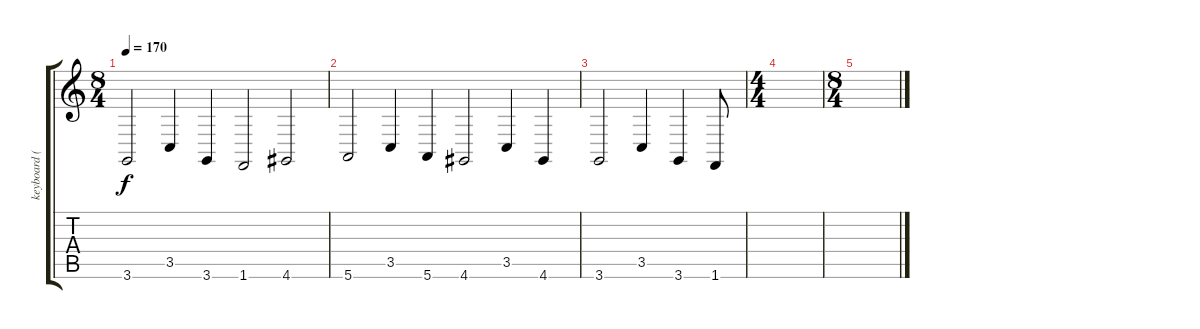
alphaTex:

\track ("keyboard (aj)" "keyboard (") {instrument trombone}
\staff {score tabs}
\tuning (E4 B3 G3 D3 A2 E2) {hide}
\ts (8 4)
\tempo 170
\clef g2
\ks c
3.6.2{dy f} 3.5.4 3.6.4 1.6.2 4.6.2 |
5.6.2{volume 12} 3.5.4 5.6.4 4.6.2 3.5.4 4.6.4 |
3.6.2 3.5.4 3.6.4 1.6.8 |
\ts (4 4)
|
\ts (8 4)
